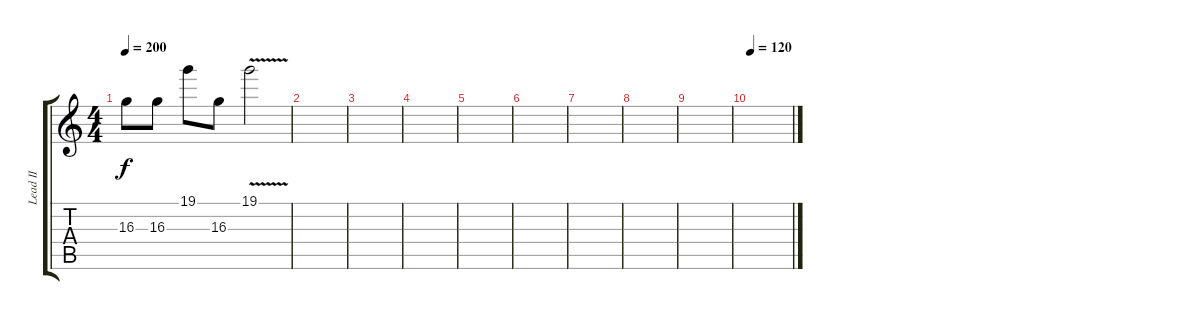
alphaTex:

\track ("Lead II" "Lead II") {instrument overdrivenguitar}
\staff {score tabs}
\tuning (C4 G3 Eb3 Bb2 F2 C2) {hide}
\ts (4 4)
\tempo 200
\clef g2
\ks c
16.3.8{dy f} 16.3.8 19.1.8 16.3.8 19.1{v}.2 |
|
|
|
|
|
|
|
|
\tempo 120
